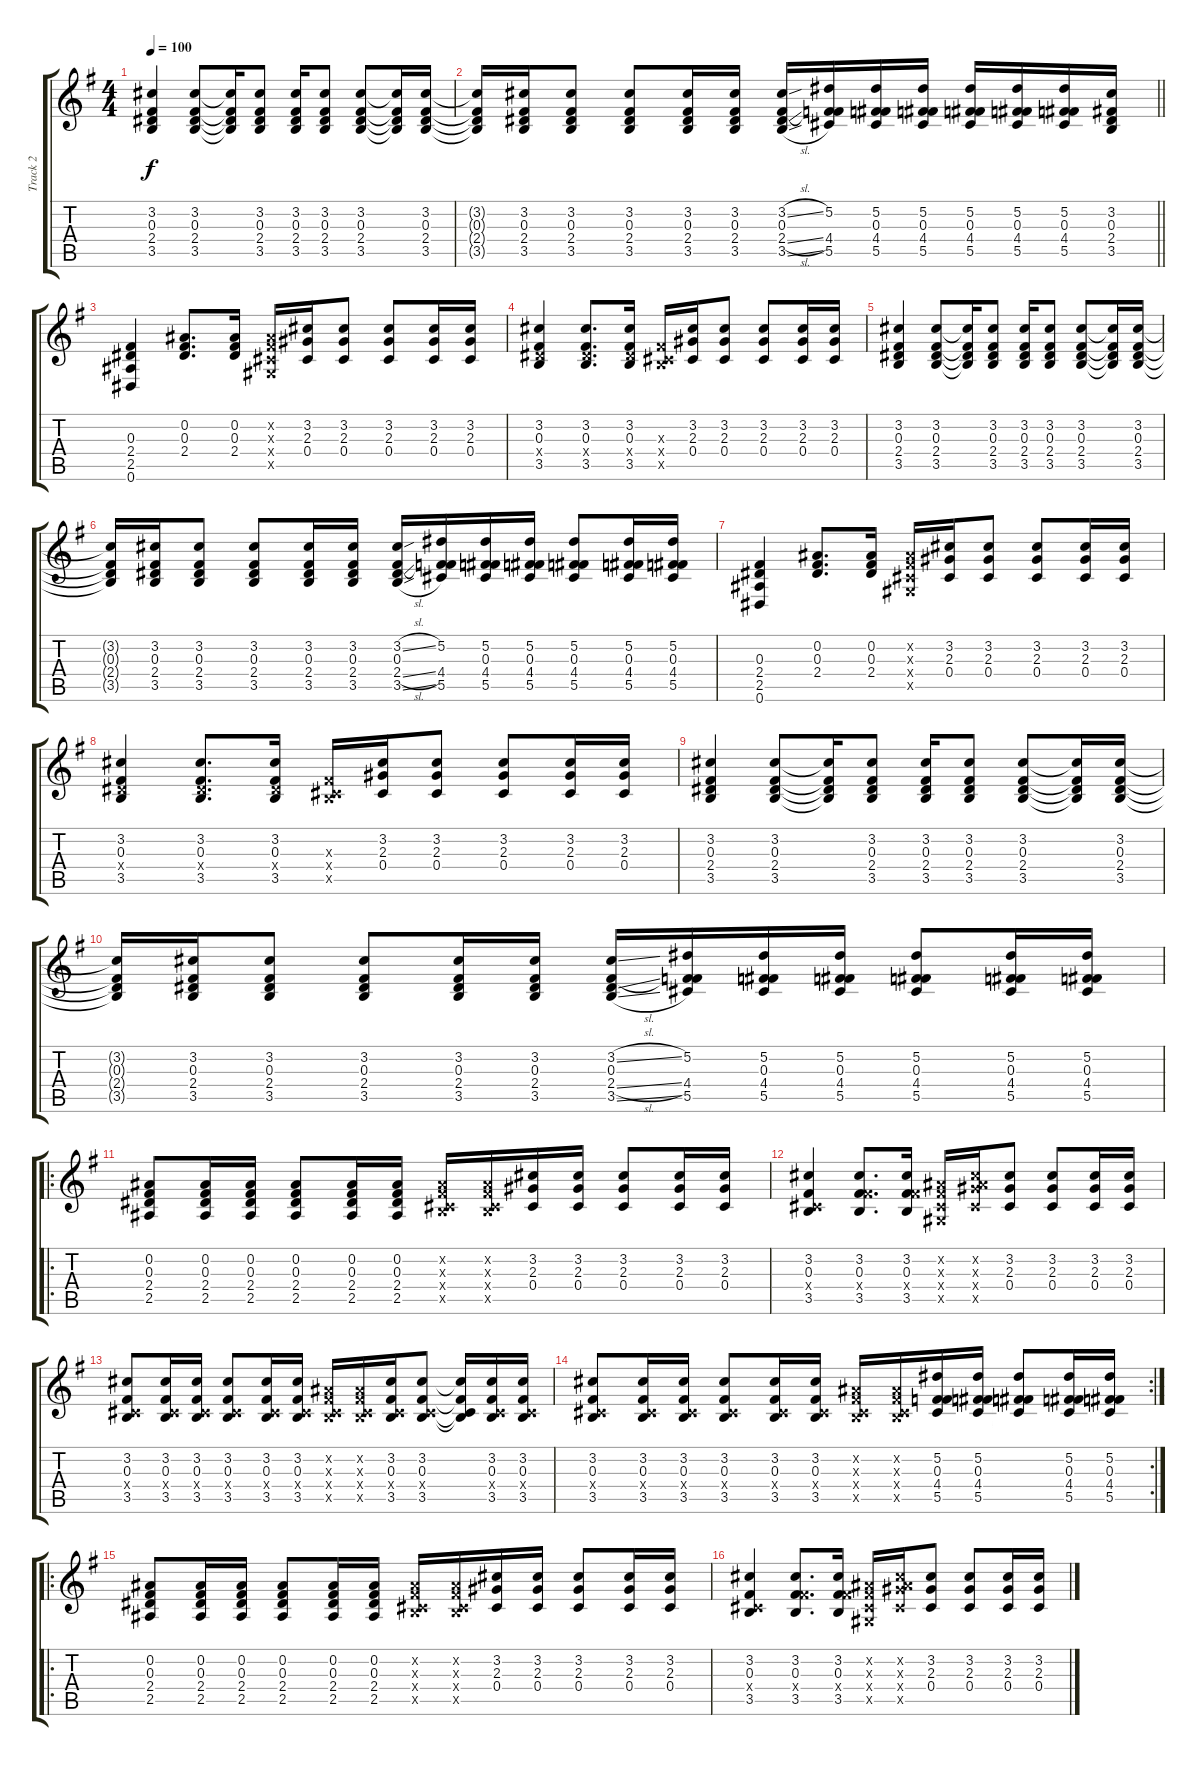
\track ("Track 2" "Track 2") {instrument acousticguitarsteel}
\staff {score tabs}
\tuning (Eb4 Bb3 Gb3 Db3 Ab2 Eb2) {hide}
\ts (4 4)
\tempo 100
\clef g2
\ks g
(3.2{t} 0.3{t} 2.4{t} 3.5{t}).4{dy f} (3.2 0.3 2.4 3.5).8 (3.2{t} 0.3{t} 2.4{t} 3.5{t}).16 (3.2 0.3 2.4 3.5).8 (3.2 0.3 2.4 3.5).16 (3.2 0.3 2.4 3.5).8 (3.2 0.3 2.4 3.5).8 (3.2{t} 0.3{t} 2.4{t} 3.5{t}).16 (3.2 0.3 2.4 3.5).16 |
\barLineRight lightlight
(3.2{t} 0.3{t} 2.4{t} 3.5{t}).16 (3.2 0.3 2.4 3.5).16 (3.2 0.3 2.4 3.5).8 (3.2 0.3 2.4 3.5).8 (3.2 0.3 2.4 3.5).16 (3.2 0.3 2.4 3.5).16 (3.2{sl} 0.3 2.4{sl} 3.5{sl}).16 (5.2 0.3{t} 4.4 5.5).16 (5.2 0.3 4.4 5.5).16 (5.2 0.3 4.4 5.5).16 (5.2 0.3 4.4 5.5).16 (5.2 0.3 4.4 5.5).16 (5.2 0.3 4.4 5.5).16 (3.2 0.3 2.4 3.5).16 |
(0.3 2.4 2.5 0.6).4 (0.2 0.3 2.4).8{d} (0.2 0.3 2.4).16 (0.2{x} 0.3{x} 0.4{x} 0.5{x}).16 (3.2 2.3 0.4).16 (3.2 2.3 0.4).8 (3.2 2.3 0.4).8 (3.2 2.3 0.4).16 (3.2 2.3 0.4).16 |
(3.2 0.3 2.4{x} 3.5).4 (3.2 0.3 2.4{x} 3.5).8{d} (3.2 0.3 2.4{x} 3.5).16 (0.3{x} 0.4{x} 3.5{x}).16 (3.2 2.3 0.4).16 (3.2 2.3 0.4).8 (3.2 2.3 0.4).8 (3.2 2.3 0.4).16 (3.2 2.3 0.4).16 |
(3.2 0.3 2.4 3.5).4 (3.2 0.3 2.4 3.5).8 (3.2{t} 0.3{t} 2.4{t} 3.5{t}).16 (3.2 0.3 2.4 3.5).8 (3.2 0.3 2.4 3.5).16 (3.2 0.3 2.4 3.5).8 (3.2 0.3 2.4 3.5).8 (3.2{t} 0.3{t} 2.4{t} 3.5{t}).16 (3.2 0.3 2.4 3.5).16 |
(3.2{t} 0.3{t} 2.4{t} 3.5{t}).16 (3.2 0.3 2.4 3.5).16 (3.2 0.3 2.4 3.5).8 (3.2 0.3 2.4 3.5).8 (3.2 0.3 2.4 3.5).16 (3.2 0.3 2.4 3.5).16 (3.2{sl} 0.3 2.4{sl} 3.5{sl}).16 (5.2 0.3{t} 4.4 5.5).16 (5.2 0.3 4.4 5.5).16 (5.2 0.3 4.4 5.5).16 (5.2 0.3 4.4 5.5).8 (5.2 0.3 4.4 5.5).16 (5.2 0.3 4.4 5.5).16 |
(0.3 2.4 2.5 0.6).4 (0.2 0.3 2.4).8{d} (0.2 0.3 2.4).16 (0.2{x} 0.3{x} 0.4{x} 0.5{x}).16 (3.2 2.3 0.4).16 (3.2 2.3 0.4).8 (3.2 2.3 0.4).8 (3.2 2.3 0.4).16 (3.2 2.3 0.4).16 |
(3.2 0.3 2.4{x} 3.5).4 (3.2 0.3 2.4{x} 3.5).8{d} (3.2 0.3 2.4{x} 3.5).16 (0.3{x} 0.4{x} 3.5{x}).16 (3.2 2.3 0.4).16 (3.2 2.3 0.4).8 (3.2 2.3 0.4).8 (3.2 2.3 0.4).16 (3.2 2.3 0.4).16 |
(3.2 0.3 2.4 3.5).4 (3.2 0.3 2.4 3.5).8 (3.2{t} 0.3{t} 2.4{t} 3.5{t}).16 (3.2 0.3 2.4 3.5).8 (3.2 0.3 2.4 3.5).16 (3.2 0.3 2.4 3.5).8 (3.2 0.3 2.4 3.5).8 (3.2{t} 0.3{t} 2.4{t} 3.5{t}).16 (3.2 0.3 2.4 3.5).16 |
(3.2{t} 0.3{t} 2.4{t} 3.5{t}).16 (3.2 0.3 2.4 3.5).16 (3.2 0.3 2.4 3.5).8 (3.2 0.3 2.4 3.5).8 (3.2 0.3 2.4 3.5).16 (3.2 0.3 2.4 3.5).16 (3.2{sl} 0.3 2.4{sl} 3.5{sl}).16 (5.2 0.3{t} 4.4 5.5).16 (5.2 0.3 4.4 5.5).16 (5.2 0.3 4.4 5.5).16 (5.2 0.3 4.4 5.5).8 (5.2 0.3 4.4 5.5).16 (5.2 0.3 4.4 5.5).16 |
\ro
(0.2 0.3 2.4 2.5).8 (0.2 0.3 2.4 2.5).16 (0.2 0.3 2.4 2.5).16 (0.2 0.3 2.4 2.5).8 (0.2 0.3 2.4 2.5).16 (0.2 0.3 2.4 2.5).16 (0.2{x} 0.3{x} 0.4{x} 3.5{x}).16 (0.2{x} 0.3{x} 0.4{x} 3.5{x}).16 (3.2 2.3 0.4).16 (3.2 2.3 0.4).16 (3.2 2.3 0.4).8 (3.2 2.3 0.4).16 (3.2 2.3 0.4).16 |
(3.2 0.3 0.4{x} 3.5).4 (3.2 0.3 5.4{x} 3.5).8{d} (3.2 0.3 5.4{x} 3.5).16 (0.2{x} 0.3{x} 0.4{x} 0.5{x}).16 (0.2{x} 7.3{x} 7.4{x} 5.5{x}).16 (3.2 2.3 0.4).8 (3.2 2.3 0.4).8 (3.2 2.3 0.4).16 (3.2 2.3 0.4).16 |
(3.2 0.3 0.4{x} 3.5).8 (3.2 0.3 0.4{x} 3.5).16 (3.2 0.3 0.4{x} 3.5).16 (3.2 0.3 0.4{x} 3.5).8 (3.2 0.3 0.4{x} 3.5).16 (3.2 0.3 0.4{x} 3.5).16 (0.2{x} 0.3{x} 0.4{x} 3.5{x}).16 (0.2{x} 0.3{x} 0.4{x} 3.5{x}).16 (3.2 0.3 0.4{x} 3.5).16 (3.2 0.3 0.4{x} 3.5).8 (3.2{t} 0.3{t} 0.4{t} 3.5{t}).16 (3.2 0.3 0.4{x} 3.5).16 (3.2 0.3 0.4{x} 3.5).16 |
\rc 2
(3.2 0.3 0.4{x} 3.5).8 (3.2 0.3 0.4{x} 3.5).16 (3.2 0.3 0.4{x} 3.5).16 (3.2 0.3 0.4{x} 3.5).8 (3.2 0.3 0.4{x} 3.5).16 (3.2 0.3 0.4{x} 3.5).16 (0.2{x} 0.3{x} 0.4{x} 3.5{x}).16 (0.2{x} 0.3{x} 0.4{x} 3.5{x}).16 (5.2 0.3 4.4 5.5).16 (5.2 0.3 4.4 5.5).16 (5.2{t} 0.3{t} 4.4{t} 5.5{t}).8 (5.2 0.3 4.4 5.5).16 (5.2 0.3 4.4 5.5).16 |
\ro
(0.2 0.3 2.4 2.5).8 (0.2 0.3 2.4 2.5).16 (0.2 0.3 2.4 2.5).16 (0.2 0.3 2.4 2.5).8 (0.2 0.3 2.4 2.5).16 (0.2 0.3 2.4 2.5).16 (0.2{x} 0.3{x} 0.4{x} 3.5{x}).16 (0.2{x} 0.3{x} 0.4{x} 3.5{x}).16 (3.2 2.3 0.4).16 (3.2 2.3 0.4).16 (3.2 2.3 0.4).8 (3.2 2.3 0.4).16 (3.2 2.3 0.4).16 |
(3.2 0.3 0.4{x} 3.5).4 (3.2 0.3 5.4{x} 3.5).8{d} (3.2 0.3 5.4{x} 3.5).16 (0.2{x} 0.3{x} 0.4{x} 0.5{x}).16 (0.2{x} 7.3{x} 7.4{x} 5.5{x}).16 (3.2 2.3 0.4).8 (3.2 2.3 0.4).8 (3.2 2.3 0.4).16 (3.2 2.3 0.4).16
